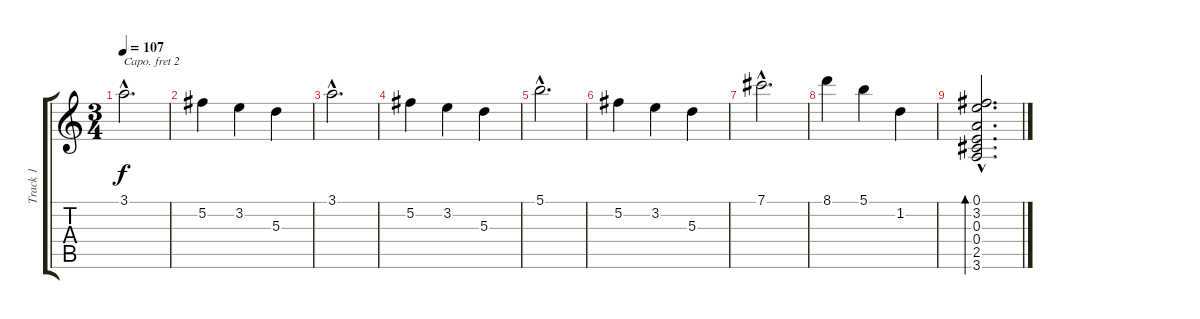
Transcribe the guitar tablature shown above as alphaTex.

\track ("Track 1" "Track 1") {instrument acousticguitarsteel}
\staff {score tabs}
\capo 2
\tuning (E4 B3 G3 D3 A2 E2) {hide}
\ts (3 4)
\tempo 107
\clef g2
\ks c
3.1{hac}.2{d dy f} |
5.2.4 3.2.4 5.3.4 |
3.1{hac}.2{d} |
5.2.4 3.2.4 5.3.4 |
5.1{hac}.2{d} |
5.2.4 3.2.4 5.3.4 |
7.1{hac}.2{d} |
8.1.4 5.1.4 1.2.4 |
(0.1{hac} 3.2{hac} 0.3{hac} 0.4{hac} 2.5{hac} 3.6{hac}).2{d bd 480}
